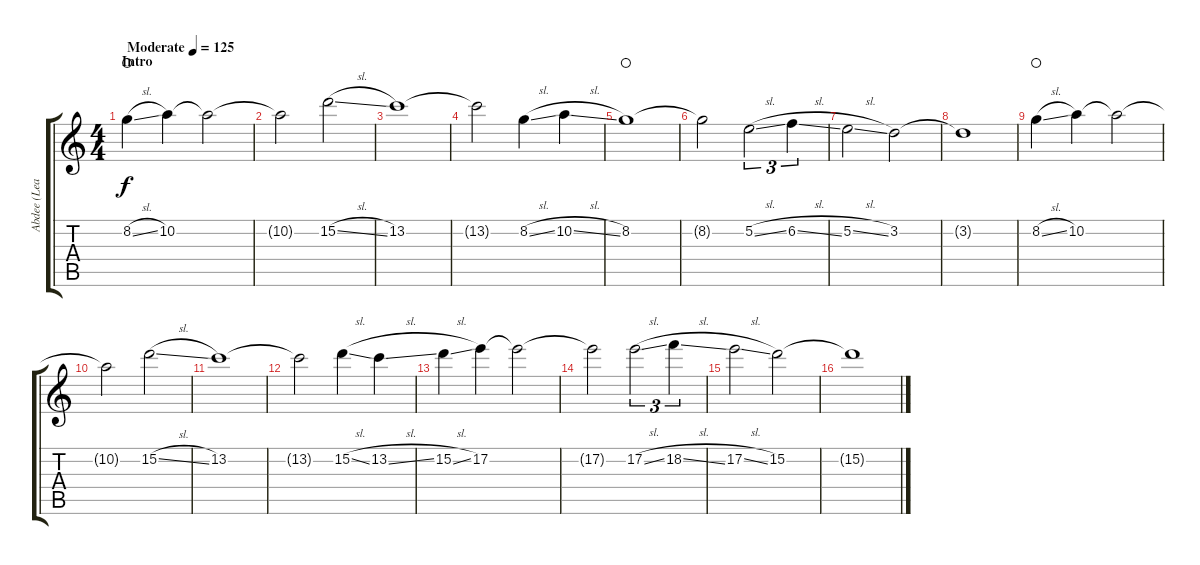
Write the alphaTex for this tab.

\track ("Abdee (Lead Guitar)" "Abdee (Lea") {instrument overdrivenguitar}
\staff {score tabs}
\tuning (E4 B3 G3 D3 A2 E2) {hide}
\ts (4 4)
\section ("" "Intro")
\tempo (125 "Moderate")
\clef g2
\ks c
8.2{sl}.4{dy f instrument overdrivenguitar waho} 10.2.4 10.2{t}.2 |
10.2{t}.2 15.2{sl}.2 |
13.2.1 |
13.2{t}.2 8.2{sl}.4 10.2{sl}.4 |
8.2.1{waho} |
8.2{t}.2 5.2{sl}.2{tu (3 2)} 6.2{sl}.4{tu (3 2)} |
5.2{sl}.2 3.2.2 |
3.2{t}.1 |
8.2{sl}.4{waho} 10.2.4 10.2{t}.2 |
10.2{t}.2 15.2{sl}.2 |
13.2.1 |
13.2{t}.2 15.2{sl}.4 13.2{sl}.4 |
15.2{sl}.4 17.2.4 17.2{t}.2 |
17.2{t}.2 17.2{sl}.2{tu (3 2)} 18.2{sl}.4{tu (3 2)} |
17.2{sl}.2 15.2.2 |
15.2{t}.1
